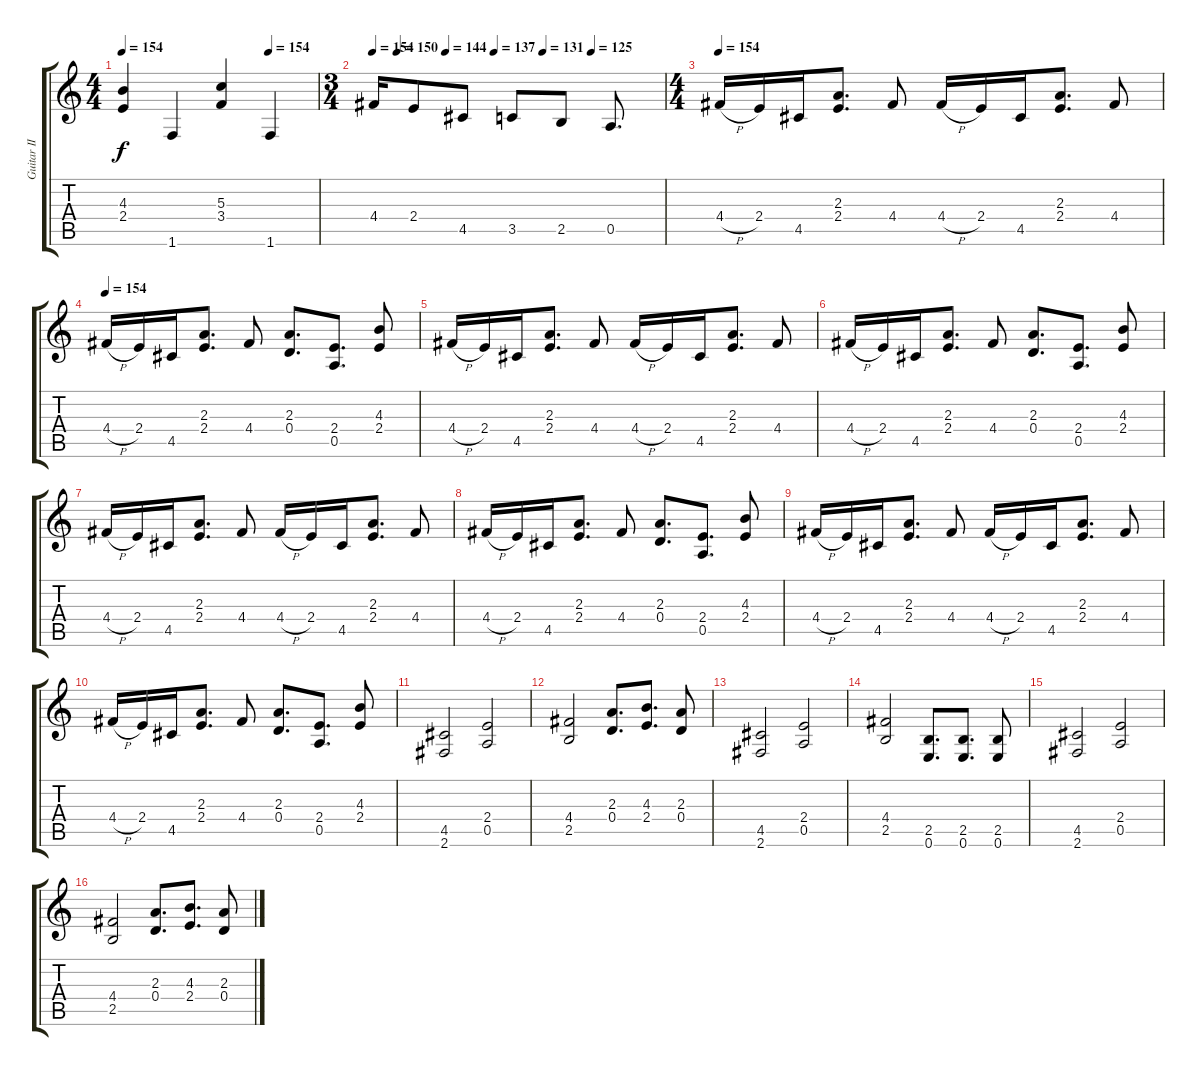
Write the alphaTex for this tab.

\track ("Guitar II" "Guitar II") {instrument overdrivenguitar}
\staff {score tabs}
\tuning (E4 B3 G3 D3 A2 E2) {hide}
\ts (4 4)
\tempo 154
\tempo (154 0.75)
\clef g2
\ks c
(4.3 2.4).4{dy f} 1.6.4 (5.3 3.4).4 1.6.4 |
\ts (3 4)
\tempo 154
\tempo (150 0.08333333333333333)
\tempo (144 0.25)
\tempo (137 0.4166666666666667)
\tempo (131 0.5833333333333334)
\tempo (125 0.75)
4.4.16 2.4.8 4.5.8 3.5.8 2.5.8 0.5.8{d} |
\ts (4 4)
\tempo 154
4.4{h}.16 2.4.16 4.5.16 (2.3 2.4).8{d} 4.4.8 4.4{h}.16 2.4.16 4.5.16 (2.3 2.4).8{d} 4.4.8 |
\tempo 154
4.4{h}.16 2.4.16 4.5.16 (2.3 2.4).8{d} 4.4.8 (2.3 0.4).8{d} (2.4 0.5).8{d} (4.3 2.4).8 |
4.4{h}.16 2.4.16 4.5.16 (2.3 2.4).8{d} 4.4.8 4.4{h}.16 2.4.16 4.5.16 (2.3 2.4).8{d} 4.4.8 |
4.4{h}.16 2.4.16 4.5.16 (2.3 2.4).8{d} 4.4.8 (2.3 0.4).8{d} (2.4 0.5).8{d} (4.3 2.4).8 |
4.4{h}.16 2.4.16 4.5.16 (2.3 2.4).8{d} 4.4.8 4.4{h}.16 2.4.16 4.5.16 (2.3 2.4).8{d} 4.4.8 |
4.4{h}.16 2.4.16 4.5.16 (2.3 2.4).8{d} 4.4.8 (2.3 0.4).8{d} (2.4 0.5).8{d} (4.3 2.4).8 |
4.4{h}.16 2.4.16 4.5.16 (2.3 2.4).8{d} 4.4.8 4.4{h}.16 2.4.16 4.5.16 (2.3 2.4).8{d} 4.4.8 |
4.4{h}.16 2.4.16 4.5.16 (2.3 2.4).8{d} 4.4.8 (2.3 0.4).8{d} (2.4 0.5).8{d} (4.3 2.4).8 |
(4.5 2.6).2 (2.4 0.5).2 |
(4.4 2.5).2 (2.3 0.4).8{d} (4.3 2.4).8{d} (2.3 0.4).8 |
(4.5 2.6).2 (2.4 0.5).2 |
(4.4 2.5).2 (2.5 0.6).8{d} (2.5 0.6).8{d} (2.5 0.6).8 |
(4.5 2.6).2 (2.4 0.5).2 |
(4.4 2.5).2 (2.3 0.4).8{d} (4.3 2.4).8{d} (2.3 0.4).8
